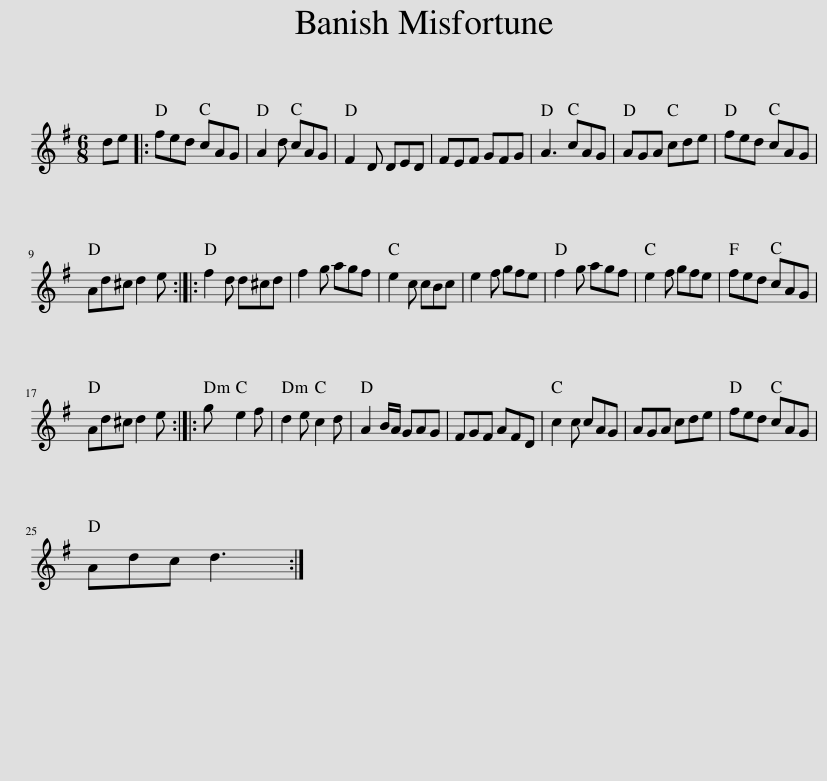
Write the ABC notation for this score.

X:1
L:1/8
M:6/8
I:linebreak $
K:G
V:1 treble
V:1
 de |: fed cAG | A2 d cAG | F2 D DED | FEF GFG | %5
 A3 cAG | AGA cde | fed cAG |$ Ad^c d2 e :: f2 d d^cd | %10
 f2 g agf | e2 c cBc | e2 f gfe | f2 g agf | e2 f gfe | %15
 fed cAG |$ Ad^c d2 e :: g e2 f | d2 e c2 d | A2 B/A/ GAG | %20
 FGF AFD | c2 c cAG | AGA cde | fed cAG |$ Adc d3 :| %25
